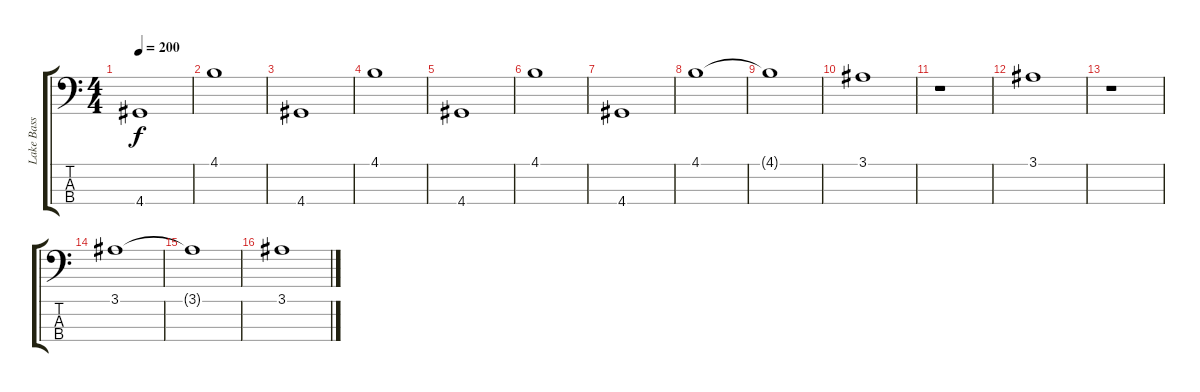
\track ("Lake Bass" "Lake Bass") {instrument electricbasspick}
\staff {score tabs}
\tuning (G2 D2 A1 E1) {hide}
\ts (4 4)
\tempo 200
\clef f4
\ks c
4.4.1{dy f} |
4.1.1 |
4.4.1 |
4.1.1 |
4.4.1 |
4.1.1 |
4.4.1 |
4.1.1 |
4.1{t}.1 |
3.1.1 |
r.1 |
3.1.1 |
r.1 |
3.1.1 |
3.1{t}.1 |
3.1.1
